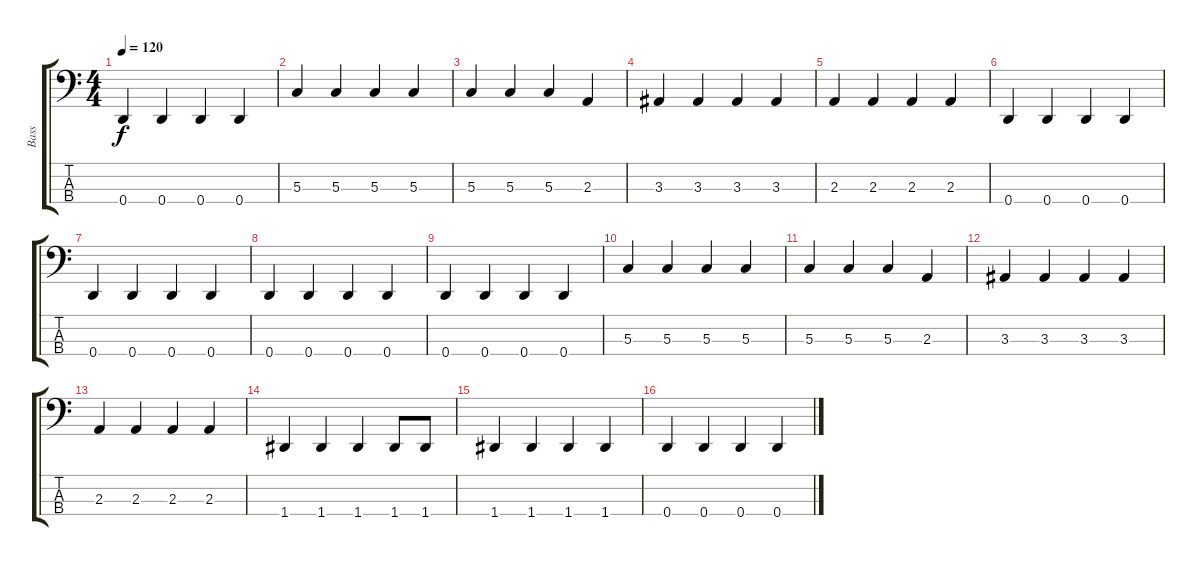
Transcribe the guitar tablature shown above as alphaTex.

\track ("Bass" "Bass") {instrument electricbasspick}
\staff {score tabs}
\tuning (F2 C2 G1 D1) {hide}
\ts (4 4)
\tempo 120
\clef f4
\ks c
0.4.4{dy f} 0.4.4 0.4.4 0.4.4 |
5.3.4 5.3.4 5.3.4 5.3.4 |
5.3.4 5.3.4 5.3.4 2.3.4 |
3.3.4 3.3.4 3.3.4 3.3.4 |
2.3.4 2.3.4 2.3.4 2.3.4 |
0.4.4 0.4.4 0.4.4 0.4.4 |
0.4.4 0.4.4 0.4.4 0.4.4 |
0.4.4 0.4.4 0.4.4 0.4.4 |
0.4.4 0.4.4 0.4.4 0.4.4 |
5.3.4 5.3.4 5.3.4 5.3.4 |
5.3.4 5.3.4 5.3.4 2.3.4 |
3.3.4 3.3.4 3.3.4 3.3.4 |
2.3.4 2.3.4 2.3.4 2.3.4 |
1.4.4 1.4.4 1.4.4 1.4.8 1.4.8 |
1.4.4 1.4.4 1.4.4 1.4.4 |
0.4.4 0.4.4 0.4.4 0.4.4
